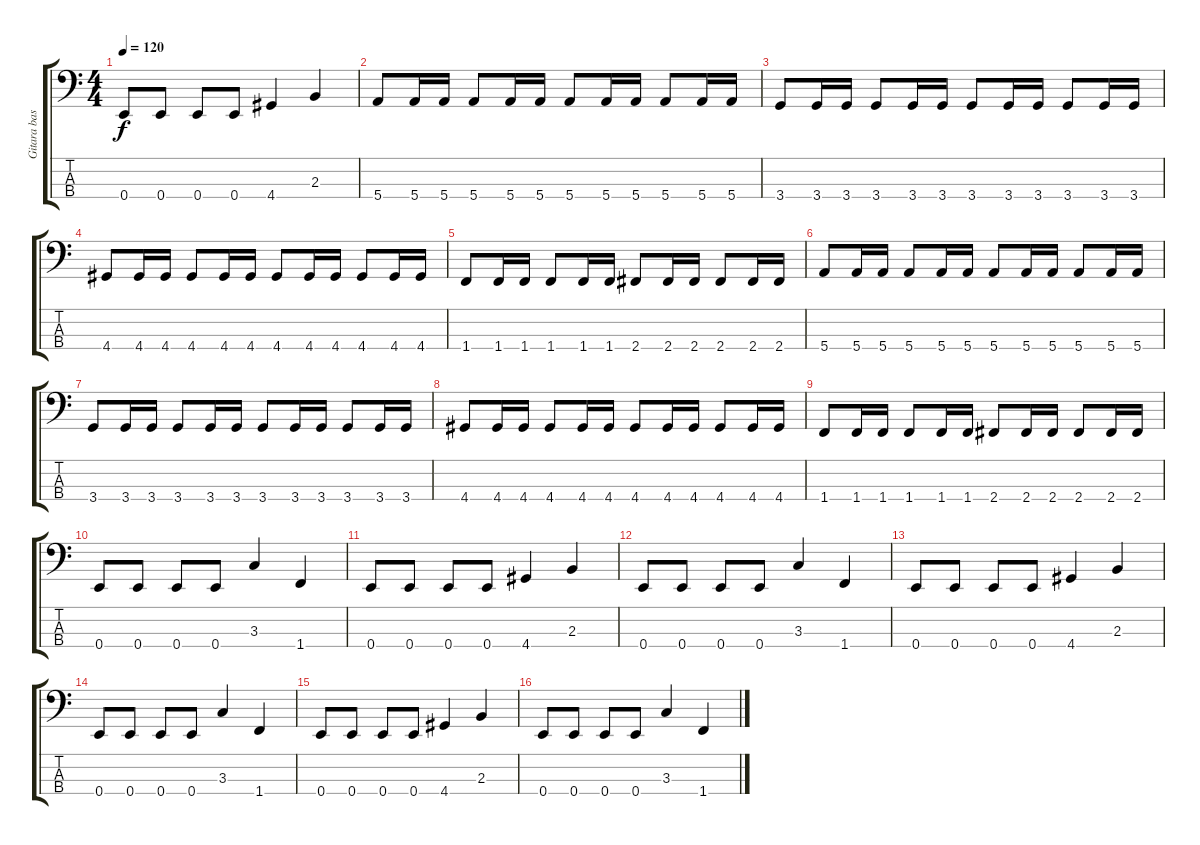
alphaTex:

\track ("Gitara basowa" "Gitara bas") {instrument electricbasspick}
\staff {score tabs}
\tuning (G2 D2 A1 E1) {hide}
\ts (4 4)
\tempo 120
\clef f4
\ks c
0.4.8{dy f} 0.4.8 0.4.8 0.4.8 4.4.4 2.3.4 |
5.4.8 5.4.16 5.4.16 5.4.8 5.4.16 5.4.16 5.4.8 5.4.16 5.4.16 5.4.8 5.4.16 5.4.16 |
3.4.8 3.4.16 3.4.16 3.4.8 3.4.16 3.4.16 3.4.8 3.4.16 3.4.16 3.4.8 3.4.16 3.4.16 |
4.4.8 4.4.16 4.4.16 4.4.8 4.4.16 4.4.16 4.4.8 4.4.16 4.4.16 4.4.8 4.4.16 4.4.16 |
1.4.8 1.4.16 1.4.16 1.4.8 1.4.16 1.4.16 2.4.8 2.4.16 2.4.16 2.4.8 2.4.16 2.4.16 |
5.4.8 5.4.16 5.4.16 5.4.8 5.4.16 5.4.16 5.4.8 5.4.16 5.4.16 5.4.8 5.4.16 5.4.16 |
3.4.8 3.4.16 3.4.16 3.4.8 3.4.16 3.4.16 3.4.8 3.4.16 3.4.16 3.4.8 3.4.16 3.4.16 |
4.4.8 4.4.16 4.4.16 4.4.8 4.4.16 4.4.16 4.4.8 4.4.16 4.4.16 4.4.8 4.4.16 4.4.16 |
1.4.8 1.4.16 1.4.16 1.4.8 1.4.16 1.4.16 2.4.8 2.4.16 2.4.16 2.4.8 2.4.16 2.4.16 |
0.4.8 0.4.8 0.4.8 0.4.8 3.3.4 1.4.4 |
0.4.8 0.4.8 0.4.8 0.4.8 4.4.4 2.3.4 |
0.4.8 0.4.8 0.4.8 0.4.8 3.3.4 1.4.4 |
0.4.8 0.4.8 0.4.8 0.4.8 4.4.4 2.3.4 |
0.4.8 0.4.8 0.4.8 0.4.8 3.3.4 1.4.4 |
0.4.8 0.4.8 0.4.8 0.4.8 4.4.4 2.3.4 |
0.4.8 0.4.8 0.4.8 0.4.8 3.3.4 1.4.4
